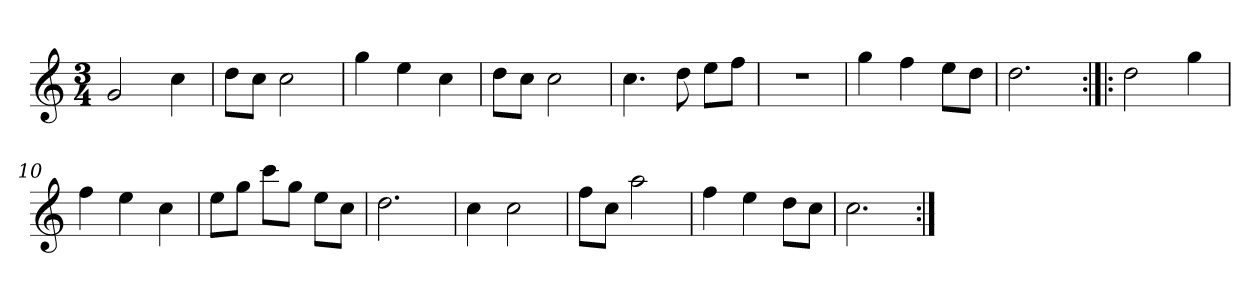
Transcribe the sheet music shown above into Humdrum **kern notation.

**kern
*part1
*staff1
*clefG2
*k[]
*C:
*M3/4
*MM120
=1
2g
4cc
=2
8dd\L
8cc\J
2cc
=3
4gg
4ee
4cc
=4
8dd\L
8cc\J
2cc
=5
4.cc
8dd
8ee\L
8ff\J
=6
2.r
=7
4gg
4ff
8ee\L
8dd\J
=8
2.dd
=9:|!|:
2dd
4gg
=10
4ff
4ee
4cc
=11
8ee\L
8gg\J
8ccc\L
8gg\J
8ee\L
8cc\J
=12
2.dd
=13
4cc
2cc
=14
8ff\L
8cc\J
2aa
=15
4ff
4ee
8dd\L
8cc\J
=16
2.cc
=:|!
*-
